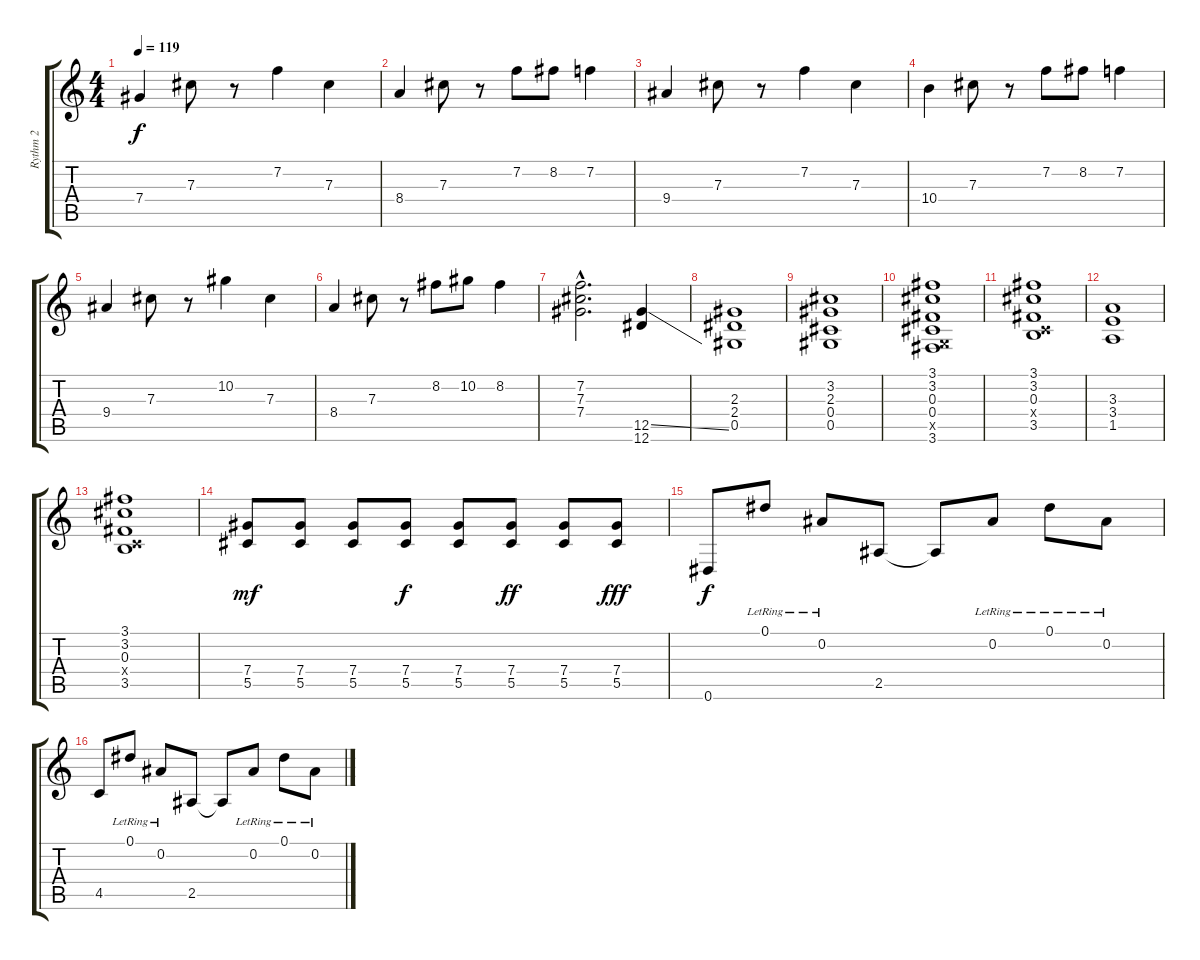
\track ("Rythm 2" "Rythm 2") {instrument overdrivenguitar}
\staff {score tabs}
\tuning (Eb4 Bb3 Gb3 Db3 Ab2 Eb2) {hide}
\ts (4 4)
\tempo 119
\clef g2
\ks c
7.4.4{dy f} 7.3.8 r.8 7.2.4 7.3.4 |
8.4.4 7.3.8 r.8 7.2.8 8.2.8 7.2.4 |
9.4.4 7.3.8 r.8 7.2.4 7.3.4 |
10.4.4 7.3.8 r.8 7.2.8 8.2.8 7.2.4 |
9.4.4 7.3.8 r.8 10.2.4 7.3.4 |
8.4.4 7.3.8 r.8 8.2.8 10.2.8 8.2.4 |
(7.2{hac} 7.3{hac} 7.4{hac}).2{d} (12.5{ss} 12.6).4 |
(2.3 2.4 0.5).1 |
(3.2 2.3 0.4 0.5).1 |
(3.1 3.2 0.3 0.4 -1.5{x} 3.6).1 |
(3.1 3.2 0.3 -1.4{x} 3.5).1 |
(3.3 3.4 1.5).1 |
(3.1 3.2 0.3 -1.4{x} 3.5).1 |
(7.4 5.5).8{dy mf} (7.4 5.5).8 (7.4 5.5).8 (7.4 5.5).8{dy f} (7.4 5.5).8 (7.4 5.5).8{dy ff} (7.4 5.5).8 (7.4 5.5).8{dy fff} |
0.6.8{dy f} 0.1{lr}.8 0.2{lr}.8 2.5.8 2.5{t}.8 0.2{lr}.8 0.1{lr}.8 0.2{lr}.8 |
4.5.8 0.1{lr}.8 0.2{lr}.8 2.5.8 2.5{t}.8 0.2{lr}.8 0.1{lr}.8 0.2{lr}.8
